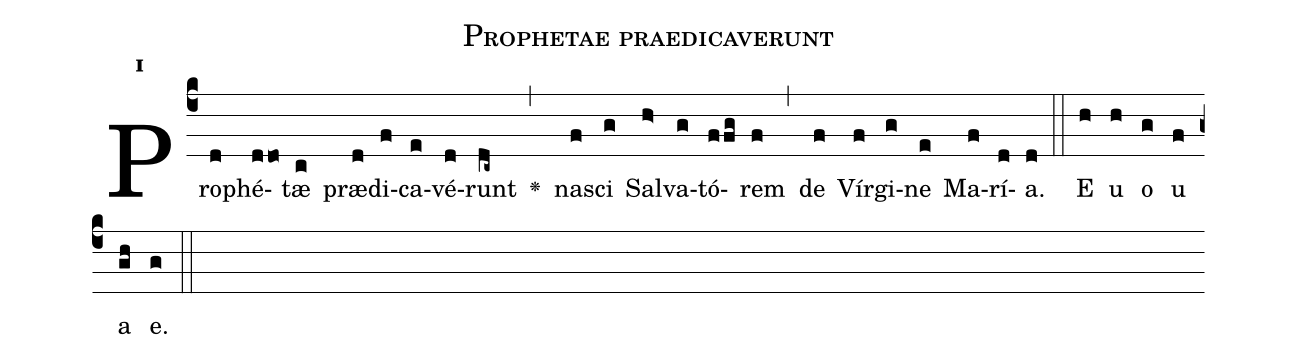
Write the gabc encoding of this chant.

name:Prophetae praedicaverunt;
office-part:Antiphona;
mode:1;
%%
initial-style: 1;
name: Prophetae praedicaverunt
book: Antiphonae & Responsoria/Tomus I, p. 3;
occasion: De Tempore Adventus;
office-part: Tertia;
user-notes: ;
commentary: ;
annotation: 1g;
centering-scheme: english;
fontsize: 12;
font: OFLSortsMillGoudy;
height: 11;
width: 4.5;
%%
(c4)Pro(d)phé(ddo)tæ(c) præ(d)di(f)ca(e)vé(d)runt(dc~) <v>\greheightstar</v>(,) na(f)sci(g) Sal(h>)va(g)tó(ffg)rem(f) (,) de(f) Vír(f)gi(g)ne(e) Ma(f)rí(d)a.(d) (::)
E(h) u(h) o(g) u(f) a(gh) e.(g) (::)
